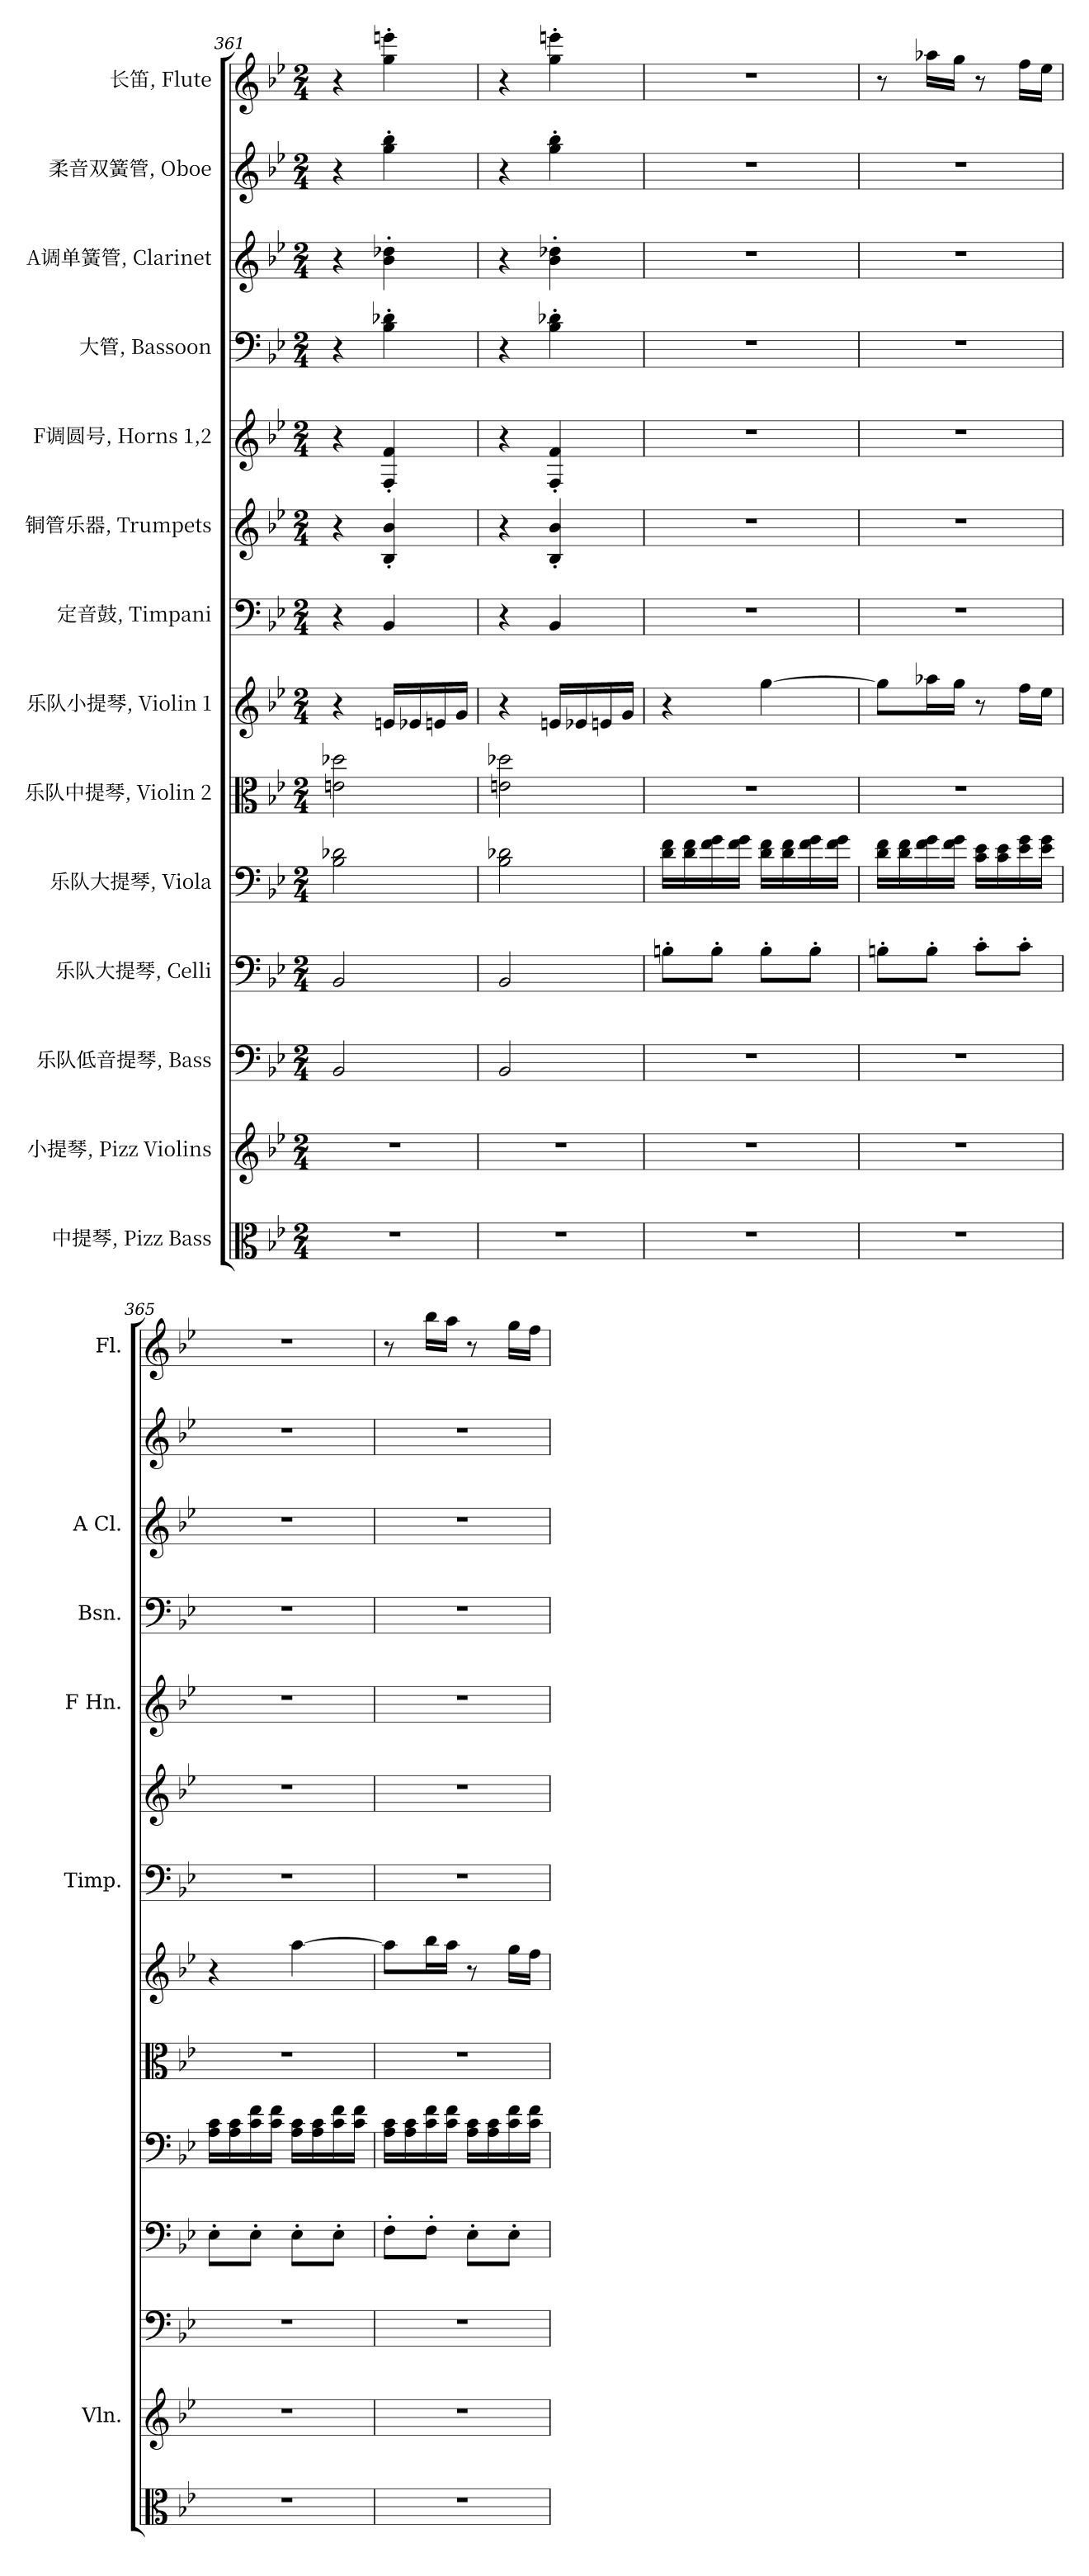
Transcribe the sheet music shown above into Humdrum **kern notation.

**kern	**kern	**kern	**kern	**kern	**kern	**kern	**kern	**kern	**kern	**kern	**kern	**kern	**kern
*part14	*part13	*part12	*part11	*part10	*part9	*part8	*part7	*part6	*part5	*part4	*part3	*part2	*part1
*staff14	*staff13	*staff12	*staff11	*staff10	*staff9	*staff8	*staff7	*staff6	*staff5	*staff4	*staff3	*staff2	*staff1
*I"中提琴, Pizz Bass	*I"小提琴, Pizz Violins	*I"乐队低音提琴, Bass	*I"乐队大提琴, Celli	*I"乐队大提琴, Viola	*I"乐队中提琴, Violin 2	*I"乐队小提琴, Violin 1	*I"定音鼓, Timpani	*I"铜管乐器, Trumpets	*I"F调圆号, Horns 1,2	*I"大管, Bassoon	*I"A调单簧管, Clarinet	*I"柔音双簧管, Oboe	*I"长笛, Flute
*	*I'Vln.	*	*	*	*	*	*I'Timp.	*	*I'F Hn.	*I'Bsn.	*I'A Cl.	*	*I'Fl.
*clefC3	*clefG2	*clefF4	*clefF4	*clefF4	*clefC3	*clefG2	*clefF4	*clefG2	*clefG2	*clefF4	*clefG2	*clefG2	*clefG2
*	*	*ITrd7c12	*	*	*	*	*	*	*ITrd4c7	*	*ITrd2c3	*ITrd2c3	*
*k[b-e-]	*k[b-e-]	*k[b-e-]	*k[b-e-]	*k[b-e-]	*k[b-e-]	*k[b-e-]	*k[b-e-]	*k[b-e-]	*k[b-e-a-]	*k[b-e-]	*k[f#]	*k[f#]	*k[b-e-]
*M2/4	*M2/4	*M2/4	*M2/4	*M2/4	*M2/4	*M2/4	*M2/4	*M2/4	*M2/4	*M2/4	*M2/4	*M2/4	*M2/4
*MM138	*MM138	*MM138	*MM138	*MM138	*MM138	*MM138	*MM138	*MM138	*MM138	*MM138	*MM138	*MM138	*MM138
=361	=361	=361	=361	=361	=361	=361	=361	=361	=361	=361	=361	=361	=361
2r	2r	2BBB-/	2BB-/	2B-\ 2d-X\	2en\ 2dd-X\	4r	4r	4r	4r	4r	4r	4r	4r
.	.	.	.	.	.	16en/LL	4BB-/	4B-/' 4b-/'	4BB-/' 4B-/'	4B-\' 4d-X\'	4g\' 4b-X\'	4ee\' 4gg\'	4gg\' 4eeen\'
.	.	.	.	.	.	16e-X/	.	.	.	.	.	.	.
.	.	.	.	.	.	16en/	.	.	.	.	.	.	.
.	.	.	.	.	.	16g/JJ	.	.	.	.	.	.	.
!!LO:PB:g=z
=362	=362	=362	=362	=362	=362	=362	=362	=362	=362	=362	=362	=362	=362
2r	2r	2BBB-/	2BB-/	2B-\ 2d-X\	2en\ 2dd-X\	4r	4r	4r	4r	4r	4r	4r	4r
.	.	.	.	.	.	16en/LL	4BB-/	4B-/' 4b-/'	4BB-/' 4B-/'	4B-\' 4d-X\'	4g\' 4b-X\'	4ee\' 4gg\'	4gg\' 4eeen\'
.	.	.	.	.	.	16e-X/	.	.	.	.	.	.	.
.	.	.	.	.	.	16en/	.	.	.	.	.	.	.
.	.	.	.	.	.	16g/JJ	.	.	.	.	.	.	.
=363	=363	=363	=363	=363	=363	=363	=363	=363	=363	=363	=363	=363	=363
2r	2r	2r	8Bn'\L	16d\ 16f\LL	2r	4r	2r	2r	2r	2r	2r	2r	2r
.	.	.	.	16d\ 16f\	.	.	.	.	.	.	.	.	.
.	.	.	8B'\J	16f\ 16g\	.	.	.	.	.	.	.	.	.
.	.	.	.	16f\ 16g\JJ	.	.	.	.	.	.	.	.	.
.	.	.	8B'\L	16d\ 16f\LL	.	[4gg\	.	.	.	.	.	.	.
.	.	.	.	16d\ 16f\	.	.	.	.	.	.	.	.	.
.	.	.	8B'\J	16f\ 16g\	.	.	.	.	.	.	.	.	.
.	.	.	.	16f\ 16g\JJ	.	.	.	.	.	.	.	.	.
=364	=364	=364	=364	=364	=364	=364	=364	=364	=364	=364	=364	=364	=364
2r	2r	2r	8Bn'\L	16d\ 16f\LL	2r	8gg\L]	2r	2r	2r	2r	2r	2r	8r
.	.	.	.	16d\ 16f\	.	.	.	.	.	.	.	.	.
.	.	.	8B'\J	16f\ 16g\	.	16aa-X\L	.	.	.	.	.	.	16aa-X\LL
.	.	.	.	16f\ 16g\JJ	.	16gg\JJ	.	.	.	.	.	.	16gg\JJ
.	.	.	8c'\L	16c\ 16e-\LL	.	8r	.	.	.	.	.	.	8r
.	.	.	.	16c\ 16e-\	.	.	.	.	.	.	.	.	.
.	.	.	8c'\J	16e-\ 16g\	.	16ff\LL	.	.	.	.	.	.	16ff\LL
.	.	.	.	16e-\ 16g\JJ	.	16ee-\JJ	.	.	.	.	.	.	16ee-\JJ
!!LO:PB:g=z
=365	=365	=365	=365	=365	=365	=365	=365	=365	=365	=365	=365	=365	=365
2r	2r	2r	8E-'\L	16A\ 16c\LL	2r	4r	2r	2r	2r	2r	2r	2r	2r
.	.	.	.	16A\ 16c\	.	.	.	.	.	.	.	.	.
.	.	.	8E-'\J	16c\ 16f\	.	.	.	.	.	.	.	.	.
.	.	.	.	16c\ 16f\JJ	.	.	.	.	.	.	.	.	.
.	.	.	8E-'\L	16A\ 16c\LL	.	[4aa\	.	.	.	.	.	.	.
.	.	.	.	16A\ 16c\	.	.	.	.	.	.	.	.	.
.	.	.	8E-'\J	16c\ 16f\	.	.	.	.	.	.	.	.	.
.	.	.	.	16c\ 16f\JJ	.	.	.	.	.	.	.	.	.
=366	=366	=366	=366	=366	=366	=366	=366	=366	=366	=366	=366	=366	=366
2r	2r	2r	8F'\L	16A\ 16c\LL	2r	8aa\L]	2r	2r	2r	2r	2r	2r	8r
.	.	.	.	16A\ 16c\	.	.	.	.	.	.	.	.	.
.	.	.	8F'\J	16c\ 16f\	.	16bb-\L	.	.	.	.	.	.	16bb-\LL
.	.	.	.	16c\ 16f\JJ	.	16aa\JJ	.	.	.	.	.	.	16aa\JJ
.	.	.	8E-'\L	16A\ 16c\LL	.	8r	.	.	.	.	.	.	8r
.	.	.	.	16A\ 16c\	.	.	.	.	.	.	.	.	.
.	.	.	8E-'\J	16c\ 16f\	.	16gg\LL	.	.	.	.	.	.	16gg\LL
.	.	.	.	16c\ 16f\JJ	.	16ff\JJ	.	.	.	.	.	.	16ff\JJ
=	=	=	=	=	=	=	=	=	=	=	=	=	=
*-	*-	*-	*-	*-	*-	*-	*-	*-	*-	*-	*-	*-	*-
